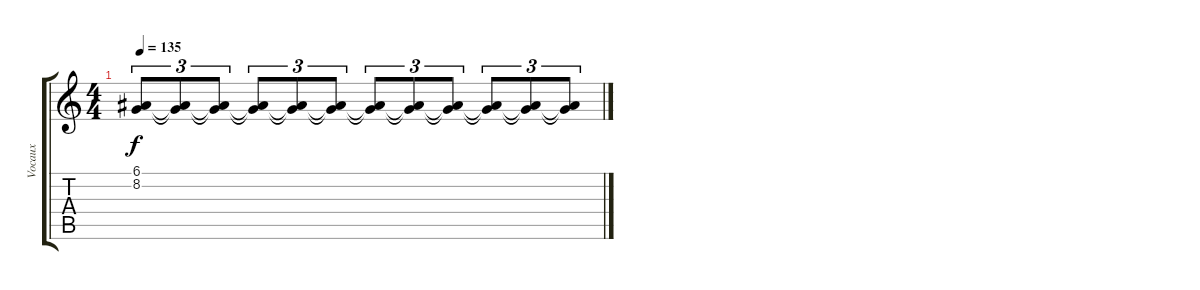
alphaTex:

\track ("Vocaux" "Vocaux") {instrument viola}
\staff {score tabs}
\tuning (E4 B3 G3 D3 A2 E2) {hide}
\ts (4 4)
\tempo 135
\clef g2
\ks c
(6.1{t} 8.2{t}).8{tu (3 2) dy f} (6.1{t} 8.2{t}).8{tu (3 2)} (6.1{t} 8.2{t}).8{tu (3 2)} (6.1{t} 8.2{t}).8{tu (3 2)} (6.1{t} 8.2{t}).8{tu (3 2)} (6.1{t} 8.2{t}).8{tu (3 2)} (6.1{t} 8.2{t}).8{tu (3 2)} (6.1{t} 8.2{t}).8{tu (3 2)} (6.1{t} 8.2{t}).8{tu (3 2)} (6.1{t} 8.2{t}).8{tu (3 2)} (6.1{t} 8.2{t}).8{tu (3 2)} (6.1{t} 8.2{t}).8{tu (3 2)}
